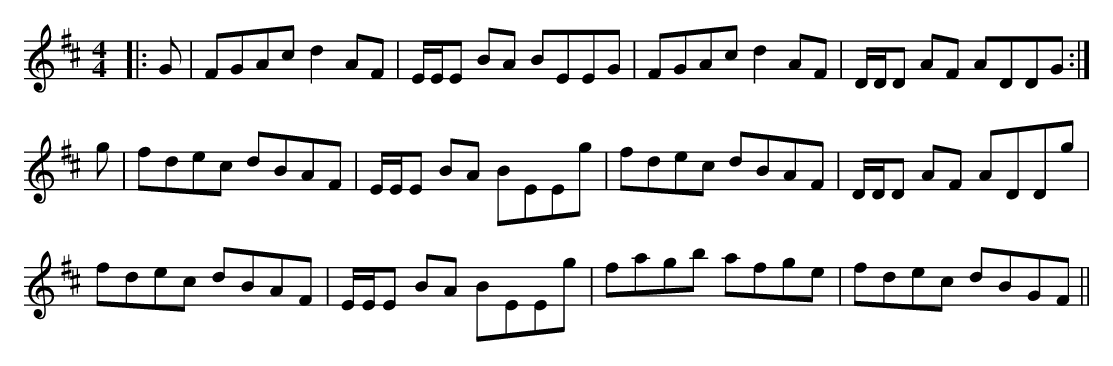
X:1
M:4/4
K:D
|:G|FGAc d2 AF|E/E/E BA BEEG|FGAc d2 AF|D/D/D AF ADDG:|
g|fdec dBAF|E/E/E BA BEEg|fdec dBAF|D/D/D AF ADDg|
fdec dBAF|E/E/E BA BEEg|fagb afge|fdec dBGF||
